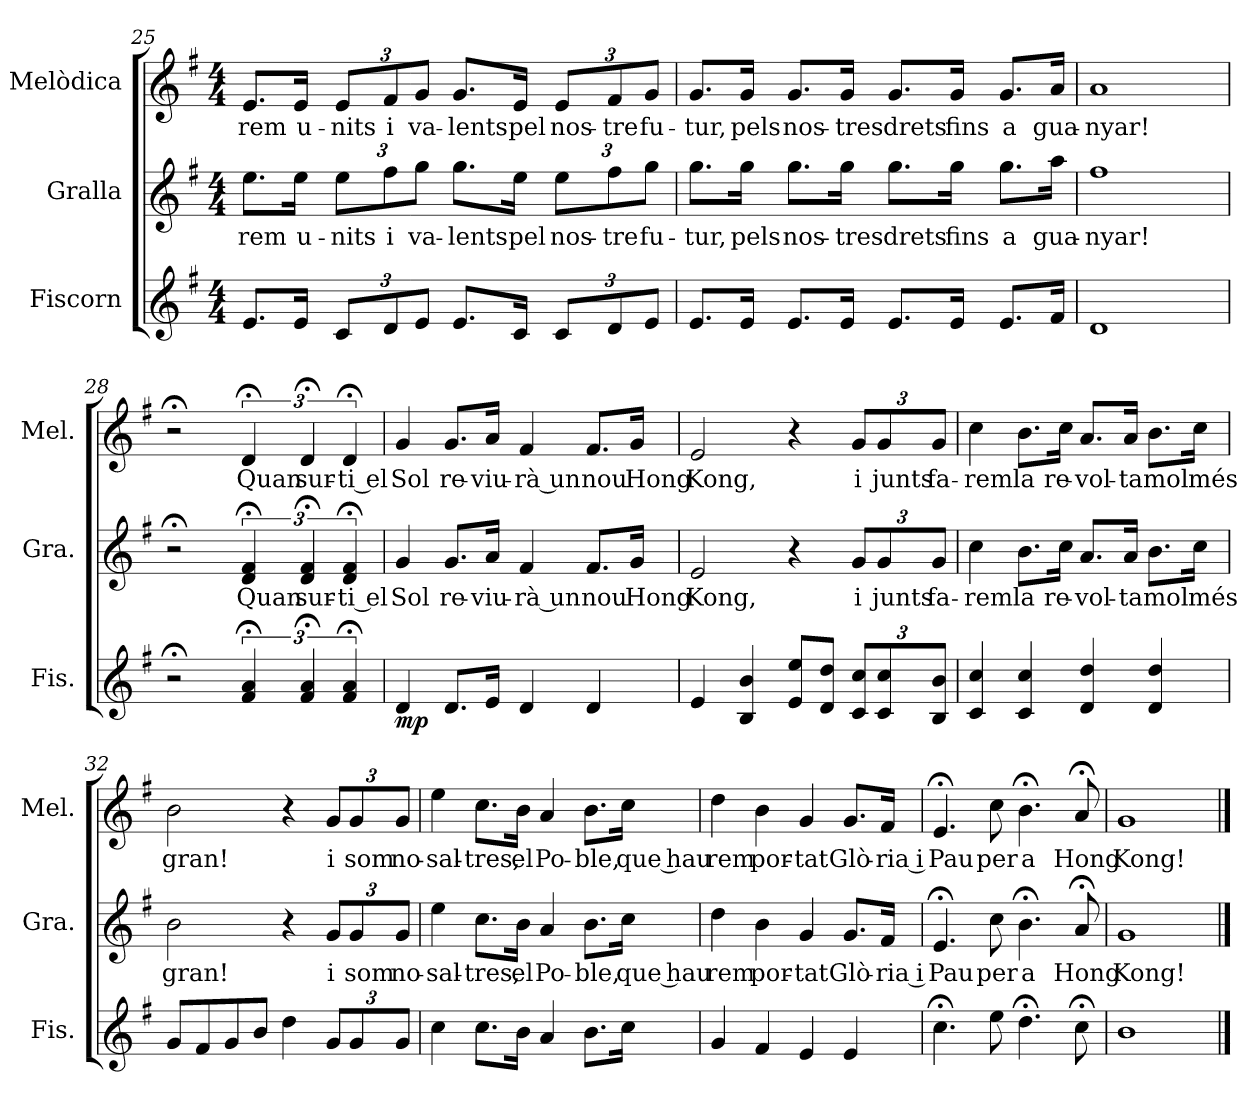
**kern	**dynam	**kern	**text	**kern	**text
*part3	*part3	*part2	*part2	*part1	*part1
*staff3	*staff3	*staff2	*staff2	*staff1	*staff1
*I"Fiscorn	*	*I"Gralla	*	*I"Melòdica	*
*I'Fis.	*	*I'Gra.	*	*I'Mel.	*
!!LO:LB:g=z
*clefG2	*	*clefG2	*	*clefG2	*
*k[f#]	*	*k[f#]	*	*k[f#]	*
*M4/4	*	*M4/4	*	*M4/4	*
=25	=25	=25	=25	=25	=25
!	!	!	!LO:LY:b	!	!LO:LY:b
8.e/L	.	8.ee\L	-rem	8.e/L	-rem
!	!	!	!LO:LY:b	!	!LO:LY:b
16e/Jk	.	16ee\Jk	u-	16e/Jk	u-
*Xbrackettup	*	*Xbrackettup	*	*	*
!	!	!	!LO:LY:b	!	!
*	*	*	*	*Xbrackettup	*
!	!	!	!	!	!LO:LY:b
12c/L	.	12ee\L	-nits	12e/L	-nits
!	!	!	!LO:LY:b	!	!LO:LY:b
12d/	.	12ff#\	i	12f#/	i
!	!	!	!LO:LY:b	!	!LO:LY:b
12e/J	.	12gg\J	va-	12g/J	va-
!	!	!	!LO:LY:b	!	!LO:LY:b
8.e/L	.	8.gg\L	-lents	8.g/L	-lents
!	!	!	!LO:LY:b	!	!LO:LY:b
16c/Jk	.	16ee\Jk	pel	16e/Jk	pel
!	!	!	!LO:LY:b	!	!LO:LY:b
12c/L	.	12ee\L	nos-	12e/L	nos-
!	!	!	!LO:LY:b	!	!LO:LY:b
12d/	.	12ff#\	-tre	12f#/	-tre
!	!	!	!LO:LY:b	!	!LO:LY:b
12e/J	.	12gg\J	fu-	12g/J	fu-
=26	=26	=26	=26	=26	=26
!	!	!	!LO:LY:b	!	!LO:LY:b
8.e/L	.	8.gg\L	-tur,	8.g/L	-tur,
!	!	!	!LO:LY:b	!	!LO:LY:b
16e/Jk	.	16gg\Jk	pels	16g/Jk	pels
!	!	!	!LO:LY:b	!	!LO:LY:b
8.e/L	.	8.gg\L	nos-	8.g/L	nos-
!	!	!	!LO:LY:b	!	!LO:LY:b
16e/Jk	.	16gg\Jk	-tres	16g/Jk	-tres
!	!	!	!LO:LY:b	!	!LO:LY:b
8.e/L	.	8.gg\L	drets	8.g/L	drets
!	!	!	!LO:LY:b	!	!LO:LY:b
16e/Jk	.	16gg\Jk	fins	16g/Jk	fins
!	!	!	!LO:LY:b	!	!LO:LY:b
8.e/L	.	8.gg\L	a	8.g/L	a
!	!	!	!LO:LY:b	!	!LO:LY:b
16f#/Jk	.	16aa\Jk	gua-	16a/Jk	gua-
=27	=27	=27	=27	=27	=27
!	!	!	!LO:LY:b	!	!LO:LY:b
1d	.	1ff#	-nyar!	1a	-nyar!
=28	=28	=28	=28	=28	=28
2r;<	.	2r;<	.	2r;<	.
*brackettup	*	*brackettup	*	*	*
!	!	!	!LO:LY:b	!	!
*	*	*	*	*brackettup	*
!	!	!	!	!	!LO:LY:b
6f#/;< 6a/;<	.	6d/;< 6f#/;<	Quan	6d;</	Quan
!	!	!	!LO:LY:b	!	!LO:LY:b
6f#/;< 6a/;<	.	6d/;< 6f#/;<	sur-	6d;</	sur-
!	!	!	!LO:LY:b	!	!LO:LY:b
6f#/;< 6a/;<	.	6d/;< 6f#/;<	ti el	6d;</	ti el
!!LO:LB:g=z
=29	=29	=29	=29	=29	=29
!	!LO:DY:b	!	!LO:LY:b	!	!LO:LY:b
4d/	mp	4g/	Sol	4g/	Sol
!	!	!	!LO:LY:b	!	!LO:LY:b
8.d/L	.	8.g/L	re-	8.g/L	re-
!	!	!	!LO:LY:b	!	!LO:LY:b
16e/Jk	.	16a/Jk	-viu-	16a/Jk	-viu-
!	!	!	!LO:LY:b	!	!LO:LY:b
4d/	.	4f#/	rà un	4f#/	rà un
!	!	!	!LO:LY:b	!	!LO:LY:b
4d/	.	8.f#/L	nou	8.f#/L	nou
!	!	!	!LO:LY:b	!	!LO:LY:b
.	.	16g/Jk	Hong	16g/Jk	Hong
=30	=30	=30	=30	=30	=30
!	!	!	!LO:LY:b	!	!LO:LY:b
4e/	.	2e/	Kong,	2e/	Kong,
4B/ 4b/	.	.	.	.	.
8e/ 8ee/L	.	4r	.	4r	.
8d/ 8dd/J	.	.	.	.	.
*Xbrackettup	*	*Xbrackettup	*	*	*
!	!	!	!LO:LY:b	!	!
*	*	*	*	*Xbrackettup	*
!	!	!	!	!	!LO:LY:b
12c/ 12cc/L	.	12g/L	i	12g/L	i
!	!	!	!LO:LY:b	!	!LO:LY:b
12c/ 12cc/	.	12g/	junts	12g/	junts
!	!	!	!LO:LY:b	!	!LO:LY:b
12B/ 12b/J	.	12g/J	fa-	12g/J	fa-
=31	=31	=31	=31	=31	=31
!	!	!	!LO:LY:b	!	!LO:LY:b
4c/ 4cc/	.	4cc\	-rem	4cc\	-rem
!	!	!	!LO:LY:b	!	!LO:LY:b
4c/ 4cc/	.	8.b\L	la	8.b\L	la
!	!	!	!LO:LY:b	!	!LO:LY:b
.	.	16cc\Jk	re-	16cc\Jk	re-
!	!	!	!LO:LY:b	!	!LO:LY:b
4d/ 4dd/	.	8.a/L	-vol-	8.a/L	-vol-
!	!	!	!LO:LY:b	!	!LO:LY:b
.	.	16a/Jk	-ta	16a/Jk	-ta
!	!	!	!LO:LY:b	!	!LO:LY:b
4d/ 4dd/	.	8.b\L	mol	8.b\L	mol
!	!	!	!LO:LY:b	!	!LO:LY:b
.	.	16cc\Jk	més	16cc\Jk	més
=32	=32	=32	=32	=32	=32
!	!	!	!LO:LY:b	!	!LO:LY:b
8g/L	.	2b\	gran!	2b\	gran!
8f#/	.	.	.	.	.
8g/	.	.	.	.	.
8b/J	.	.	.	.	.
4dd\	.	4r	.	4r	.
!	!	!	!LO:LY:b	!	!LO:LY:b
12g/L	.	12g/L	i	12g/L	i
!	!	!	!LO:LY:b	!	!LO:LY:b
12g/	.	12g/	som	12g/	som
!	!	!	!LO:LY:b	!	!LO:LY:b
12g/J	.	12g/J	no-	12g/J	no-
!!LO:LB:g=z
=33	=33	=33	=33	=33	=33
!	!	!	!LO:LY:b	!	!LO:LY:b
4cc\	.	4ee\	-sal-	4ee\	-sal-
!	!	!	!LO:LY:b	!	!LO:LY:b
8.cc\L	.	8.cc\L	-tres,	8.cc\L	-tres,
!	!	!	!LO:LY:b	!	!LO:LY:b
16b\Jk	.	16b\Jk	el	16b\Jk	el
!	!	!	!LO:LY:b	!	!LO:LY:b
4a/	.	4a/	Po-	4a/	Po-
!	!	!	!LO:LY:b	!	!LO:LY:b
8.b\L	.	8.b\L	-ble,	8.b\L	-ble,
!	!	!	!LO:LY:b	!	!LO:LY:b
16cc\Jk	.	16cc\Jk	que hau	16cc\Jk	que hau
=34	=34	=34	=34	=34	=34
!	!	!	!LO:LY:b	!	!LO:LY:b
4g/	.	4dd\	-rem	4dd\	-rem
!	!	!	!LO:LY:b	!	!LO:LY:b
4f#/	.	4b\	por-	4b\	por-
!	!	!	!LO:LY:b	!	!LO:LY:b
4e/	.	4g/	-tat	4g/	-tat
!	!	!	!LO:LY:b	!	!LO:LY:b
4e/	.	8.g/L	Glò-	8.g/L	Glò-
!	!	!	!LO:LY:b	!	!LO:LY:b
.	.	16f#/Jk	ria i	16f#/Jk	ria i
=35	=35	=35	=35	=35	=35
!	!	!	!LO:LY:b	!	!LO:LY:b
4.cc;<\	.	4.e;</	Pau	4.e;</	Pau
!	!	!	!LO:LY:b	!	!LO:LY:b
8ee\	.	8cc\	per	8cc\	per
!	!	!	!LO:LY:b	!	!LO:LY:b
4.dd;<\	.	4.b;<\	a	4.b;<\	a
!	!	!	!LO:LY:b	!	!LO:LY:b
8cc;<\	.	8a;</	Hong	8a;</	Hong
=36	=36	=36	=36	=36	=36
!	!	!	!LO:LY:b	!	!LO:LY:b
1b	.	1g	Kong!	1g	Kong!
==	==	==	==	==	==
*-	*-	*-	*-	*-	*-
